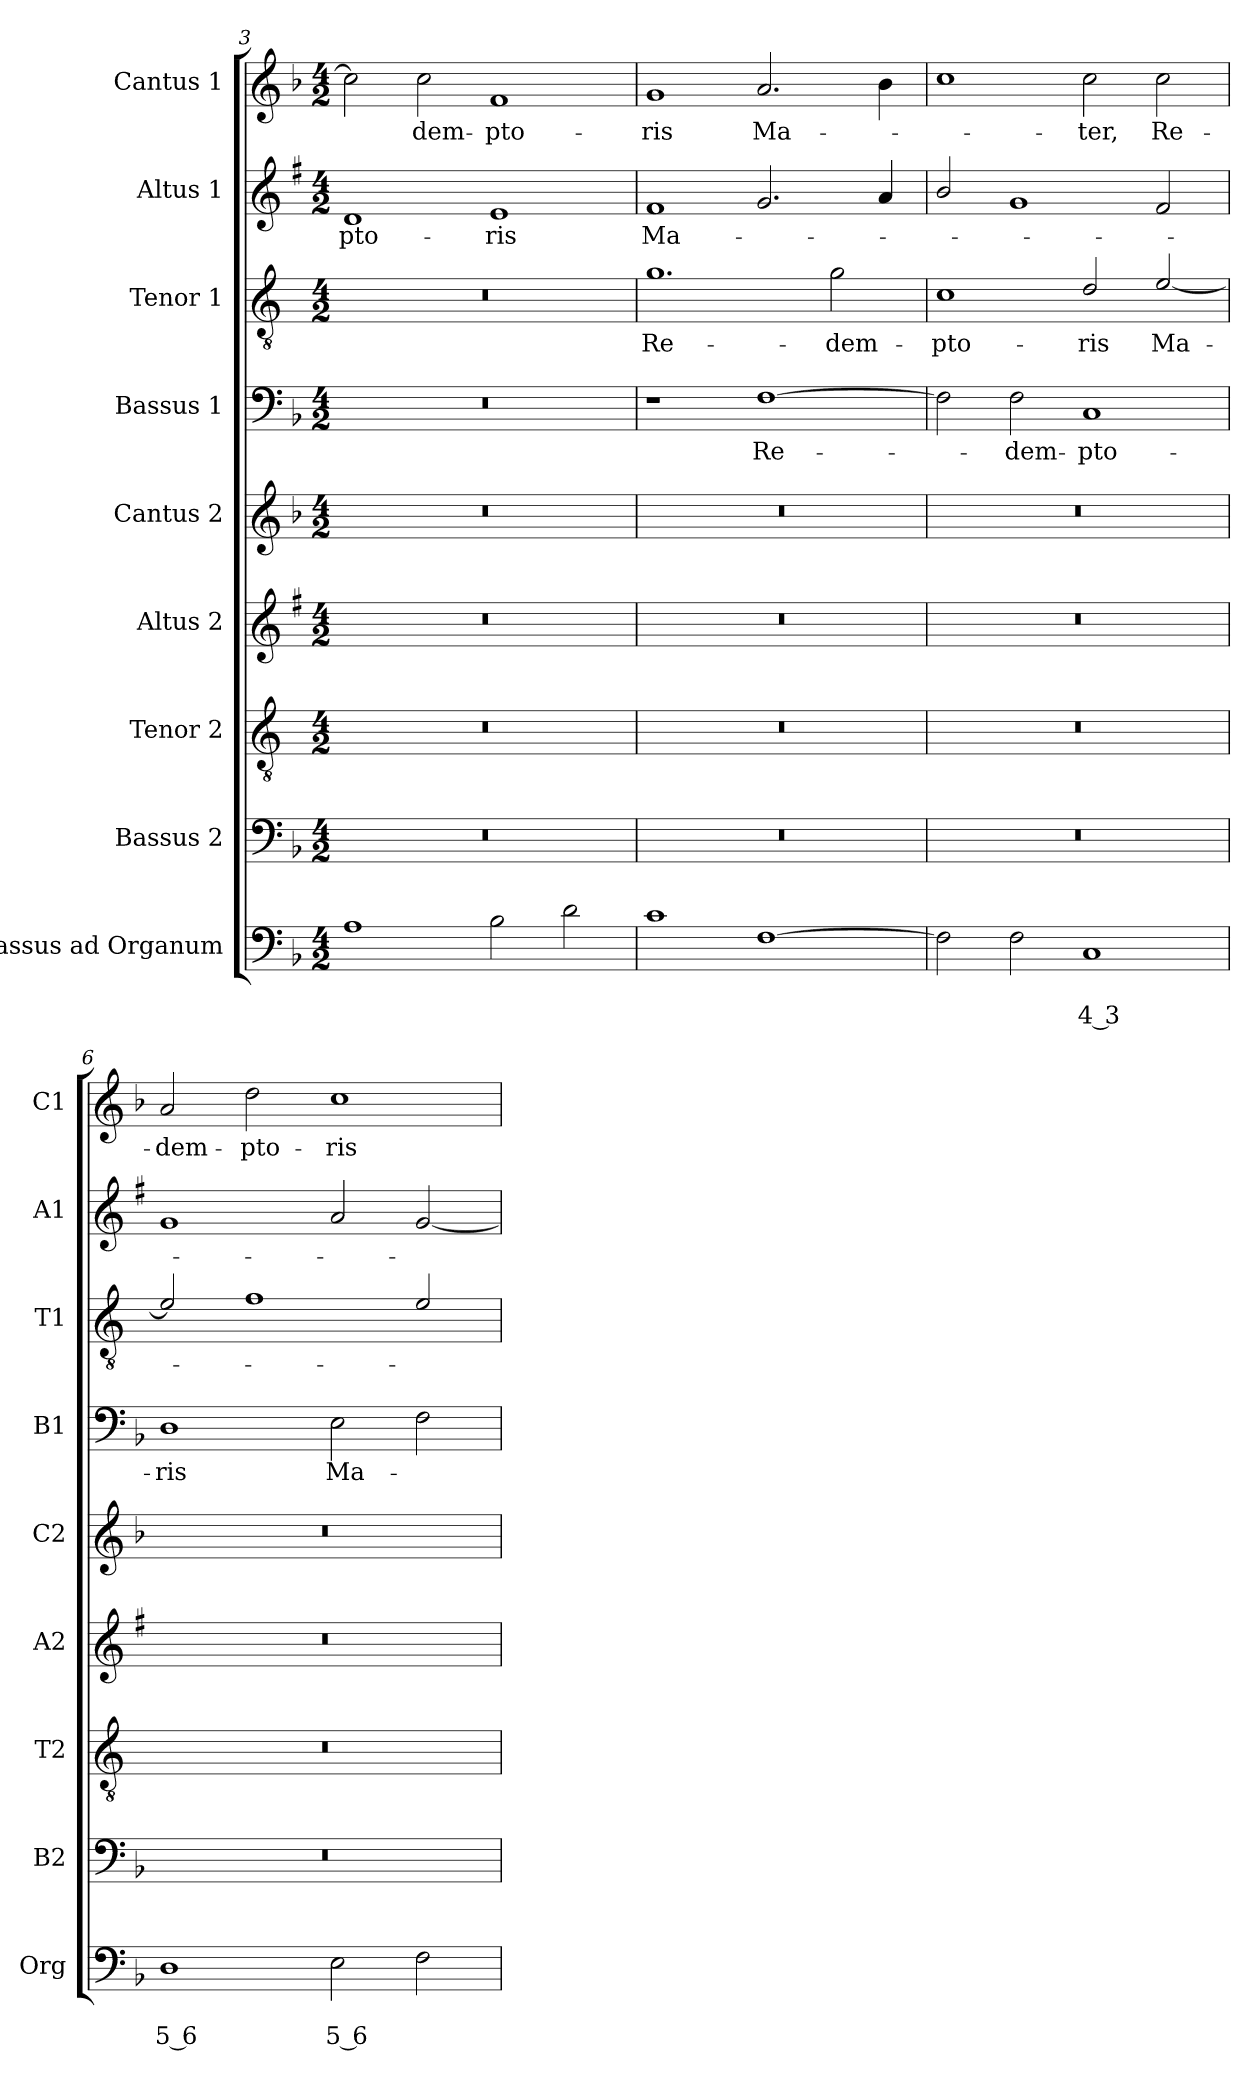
**kern	**text	**text	**kern	**kern	**kern	**kern	**kern	**text	**kern	**text	**kern	**text	**kern	**text
*part9	*part9	*part9	*part8	*part7	*part6	*part5	*part4	*part4	*part3	*part3	*part2	*part2	*part1	*part1
*staff9	*staff9	*staff9	*staff8	*staff7	*staff6	*staff5	*staff4	*staff4	*staff3	*staff3	*staff2	*staff2	*staff1	*staff1
*I"Bassus ad Organum	*	*	*I"Bassus 2	*I"Tenor 2	*I"Altus 2	*I"Cantus 2	*I"Bassus 1	*	*I"Tenor 1	*	*I"Altus 1	*	*I"Cantus 1	*
*I'Org	*	*	*I'B2	*I'T2	*I'A2	*I'C2	*I'B1	*	*I'T1	*	*I'A1	*	*I'C1	*
*clefF4	*	*	*clefF4	*clefGv2	*clefG2	*clefG2	*clefF4	*	*clefGv2	*	*clefG2	*	*clefG2	*
*	*	*	*	*ITrd4c7	*ITrd1c2	*	*	*	*ITrd4c7	*	*ITrd1c2	*	*	*
*k[b-]	*	*	*k[b-]	*k[b-]	*k[b-]	*k[b-]	*k[b-]	*	*k[b-]	*	*k[b-]	*	*k[b-]	*
*F:	*	*	*F:	*F:	*F:	*F:	*F:	*	*F:	*	*F:	*	*F:	*
*M4/2	*	*	*M4/2	*M4/2	*M4/2	*M4/2	*M4/2	*	*M4/2	*	*M4/2	*	*M4/2	*
=3	=3	=3	=3	=3	=3	=3	=3	=3	=3	=3	=3	=3	=3	=3
!	!	!	!	!	!	!	!	!	!	!	!	!LO:LY:b	!	!
1A	.	.	0r	0r	0r	0r	0r	.	0r	.	1c	-pto-	2cc\]	.
!	!	!	!	!	!	!	!	!	!	!	!	!	!	!LO:LY:b
.	.	.	.	.	.	.	.	.	.	.	.	.	2cc\	-dem-
!	!	!	!	!	!	!	!	!	!	!	!	!LO:LY:b	!	!LO:LY:b
2B-\	.	.	.	.	.	.	.	.	.	.	1d	-ris	1f	-pto-
2d\	.	.	.	.	.	.	.	.	.	.	.	.	.	.
=4	=4	=4	=4	=4	=4	=4	=4	=4	=4	=4	=4	=4	=4	=4
!	!	!	!	!	!	!	!	!	!	!LO:LY:b	!	!LO:LY:b	!	!LO:LY:b
1c	.	.	0r	0r	0r	0r	1r	.	1.c	Re-	1e	Ma-	1g	-ris
!	!	!	!	!	!	!	!	!LO:LY:b	!	!	!	!	!	!LO:LY:b
[1F	.	.	.	.	.	.	[1F	Re-	.	.	2.f/	.	2.a/	Ma-
!	!	!	!	!	!	!	!	!	!	!LO:LY:b	!	!	!	!
.	.	.	.	.	.	.	.	.	2c\	-dem-	.	.	.	.
.	.	.	.	.	.	.	.	.	.	.	4g/	.	4b-\	.
=5	=5	=5	=5	=5	=5	=5	=5	=5	=5	=5	=5	=5	=5	=5
!	!	!	!	!	!	!	!	!	!	!LO:LY:b	!	!	!	!
2F\]	.	.	0r	0r	0r	0r	2F\]	.	1F	-pto-	2a/	.	1cc	.
!	!	!	!	!	!	!	!	!LO:LY:b	!	!	!	!	!	!
2F\	.	.	.	.	.	.	2F\	-dem-	.	.	1f	.	.	.
!	!	!LO:LY:b	!	!	!	!	!	!LO:LY:b	!	!LO:LY:b	!	!	!	!LO:LY:b
1C	.	4 3	.	.	.	.	1C	-pto-	2G/	-ris	.	.	2cc\	-ter,
!	!	!	!	!	!	!	!	!	!	!LO:LY:b	!	!	!	!LO:LY:b
.	.	.	.	.	.	.	.	.	[2A/	Ma-	2e/	.	2cc\	Re-
!!LO:PB:g=z
=6	=6	=6	=6	=6	=6	=6	=6	=6	=6	=6	=6	=6	=6	=6
!	!	!LO:LY:b	!	!	!	!	!	!LO:LY:b	!	!	!	!	!	!LO:LY:b
1D	.	5 6	0r	0r	0r	0r	1D	-ris	2A/]	.	1f	.	2a/	-dem-
!	!	!	!	!	!	!	!	!	!	!	!	!	!	!LO:LY:b
.	.	.	.	.	.	.	.	.	1B-	.	.	.	2dd\	-pto-
!	!	!LO:LY:b	!	!	!	!	!	!LO:LY:b	!	!	!	!	!	!LO:LY:b
2E\	.	5 6	.	.	.	.	2E\	Ma-	.	.	2g/	.	1cc	-ris
2F\	.	.	.	.	.	.	2F\	.	2A/	.	[2f/	.	.	.
=	=	=	=	=	=	=	=	=	=	=	=	=	=	=
*-	*-	*-	*-	*-	*-	*-	*-	*-	*-	*-	*-	*-	*-	*-
